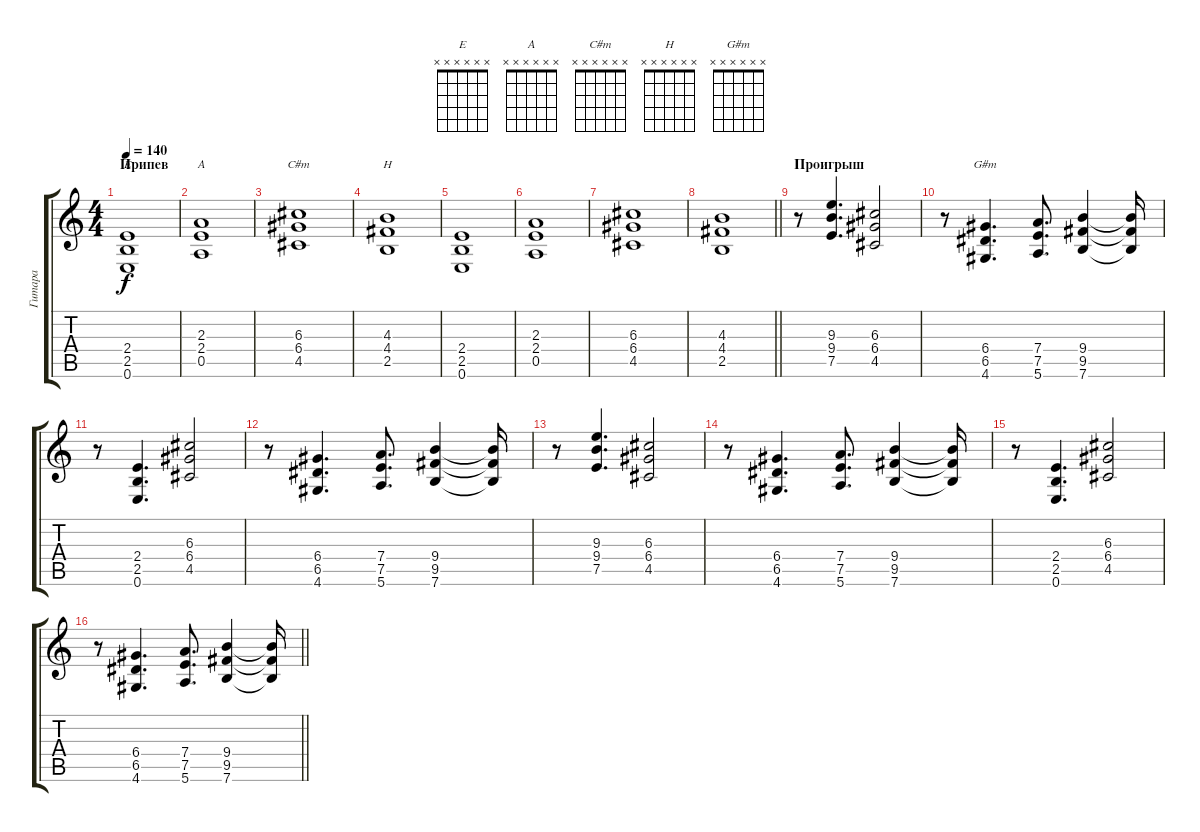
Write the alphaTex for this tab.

\track ("Гитара" "Гитара") {instrument acousticguitarsteel}
\staff {score tabs}
\tuning (E4 B3 G3 D3 A2 E2) {hide}
\chord ("E" x x x x x x)
\chord ("A" x x x x x x)
\chord ("C#m" x x x x x x)
\chord ("H" x x x x x x)
\chord ("G#m" x x x x x x)
\ts (4 4)
\section ("" "Припев")
\tempo 140
\clef g2
\ks c
(2.4 2.5 0.6).1{ch "E" dy f} |
(2.3 2.4 0.5).1{ch "A"} |
(6.3 6.4 4.5).1{ch "C#m"} |
(4.3 4.4 2.5).1{ch "H"} |
(2.4 2.5 0.6).1 |
(2.3 2.4 0.5).1 |
(6.3 6.4 4.5).1 |
\barLineRight lightlight
(4.3 4.4 2.5).1 |
\section ("" "Проигрыш")
r.8 (9.3 9.4 7.5).4{d} (6.3 6.4 4.5).2 |
r.8 (6.4 6.5 4.6).4{d ch "G#m"} (7.4 7.5 5.6).8{d} (9.4 9.5 7.6).4 (9.4{t} 9.5{t} 7.6{t}).16 |
r.8 (2.4 2.5 0.6).4{d} (6.3 6.4 4.5).2 |
r.8 (6.4 6.5 4.6).4{d} (7.4 7.5 5.6).8{d} (9.4 9.5 7.6).4 (9.4{t} 9.5{t} 7.6{t}).16 |
r.8 (9.3 9.4 7.5).4{d} (6.3 6.4 4.5).2 |
r.8 (6.4 6.5 4.6).4{d} (7.4 7.5 5.6).8{d} (9.4 9.5 7.6).4 (9.4{t} 9.5{t} 7.6{t}).16 |
r.8 (2.4 2.5 0.6).4{d} (6.3 6.4 4.5).2 |
\barLineRight lightlight
r.8 (6.4 6.5 4.6).4{d} (7.4 7.5 5.6).8{d} (9.4 9.5 7.6).4 (9.4{t} 9.5{t} 7.6{t}).16
